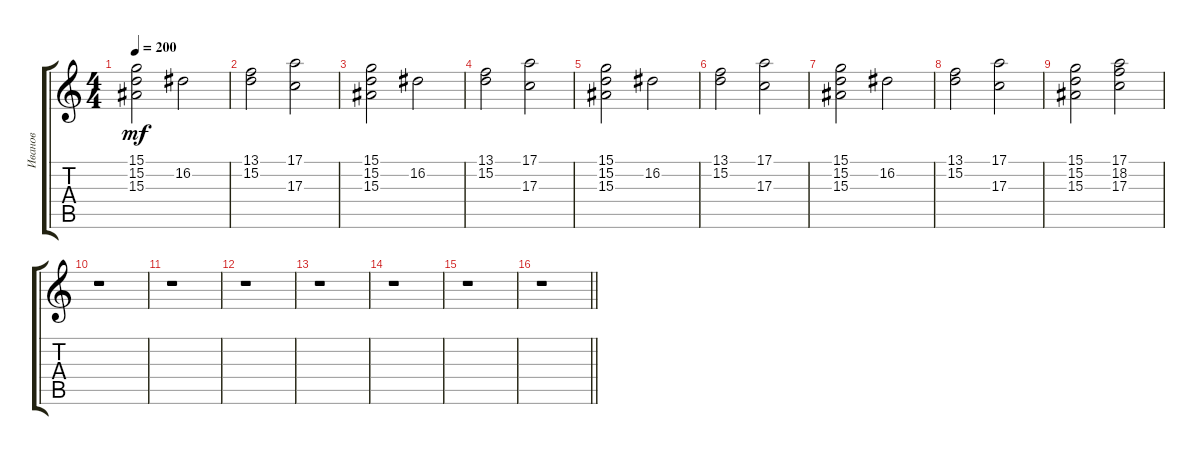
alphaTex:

\track ("Иванов" "Иванов") {instrument tremolostrings}
\staff {score tabs}
\tuning (E4 B3 G3 D3 A2 E2) {hide}
\ts (4 4)
\tempo 200
\clef g2
\ks c
(15.1 15.2 15.3).2{dy mf instrument orchestralharp} 16.2.2 |
(13.1 15.2).2 (17.1 17.3).2 |
(15.1 15.2 15.3).2 16.2.2 |
(13.1 15.2).2 (17.1 17.3).2 |
(15.1 15.2 15.3).2 16.2.2 |
(13.1 15.2).2 (17.1 17.3).2 |
(15.1 15.2 15.3).2 16.2.2 |
(13.1 15.2).2 (17.1 17.3).2 |
(15.1 15.2 15.3).2 (17.1 18.2 17.3).2 |
r.1{instrument tremolostrings} |
r.1 |
r.1 |
r.1 |
r.1 |
r.1 |
\barLineRight lightlight
r.1
